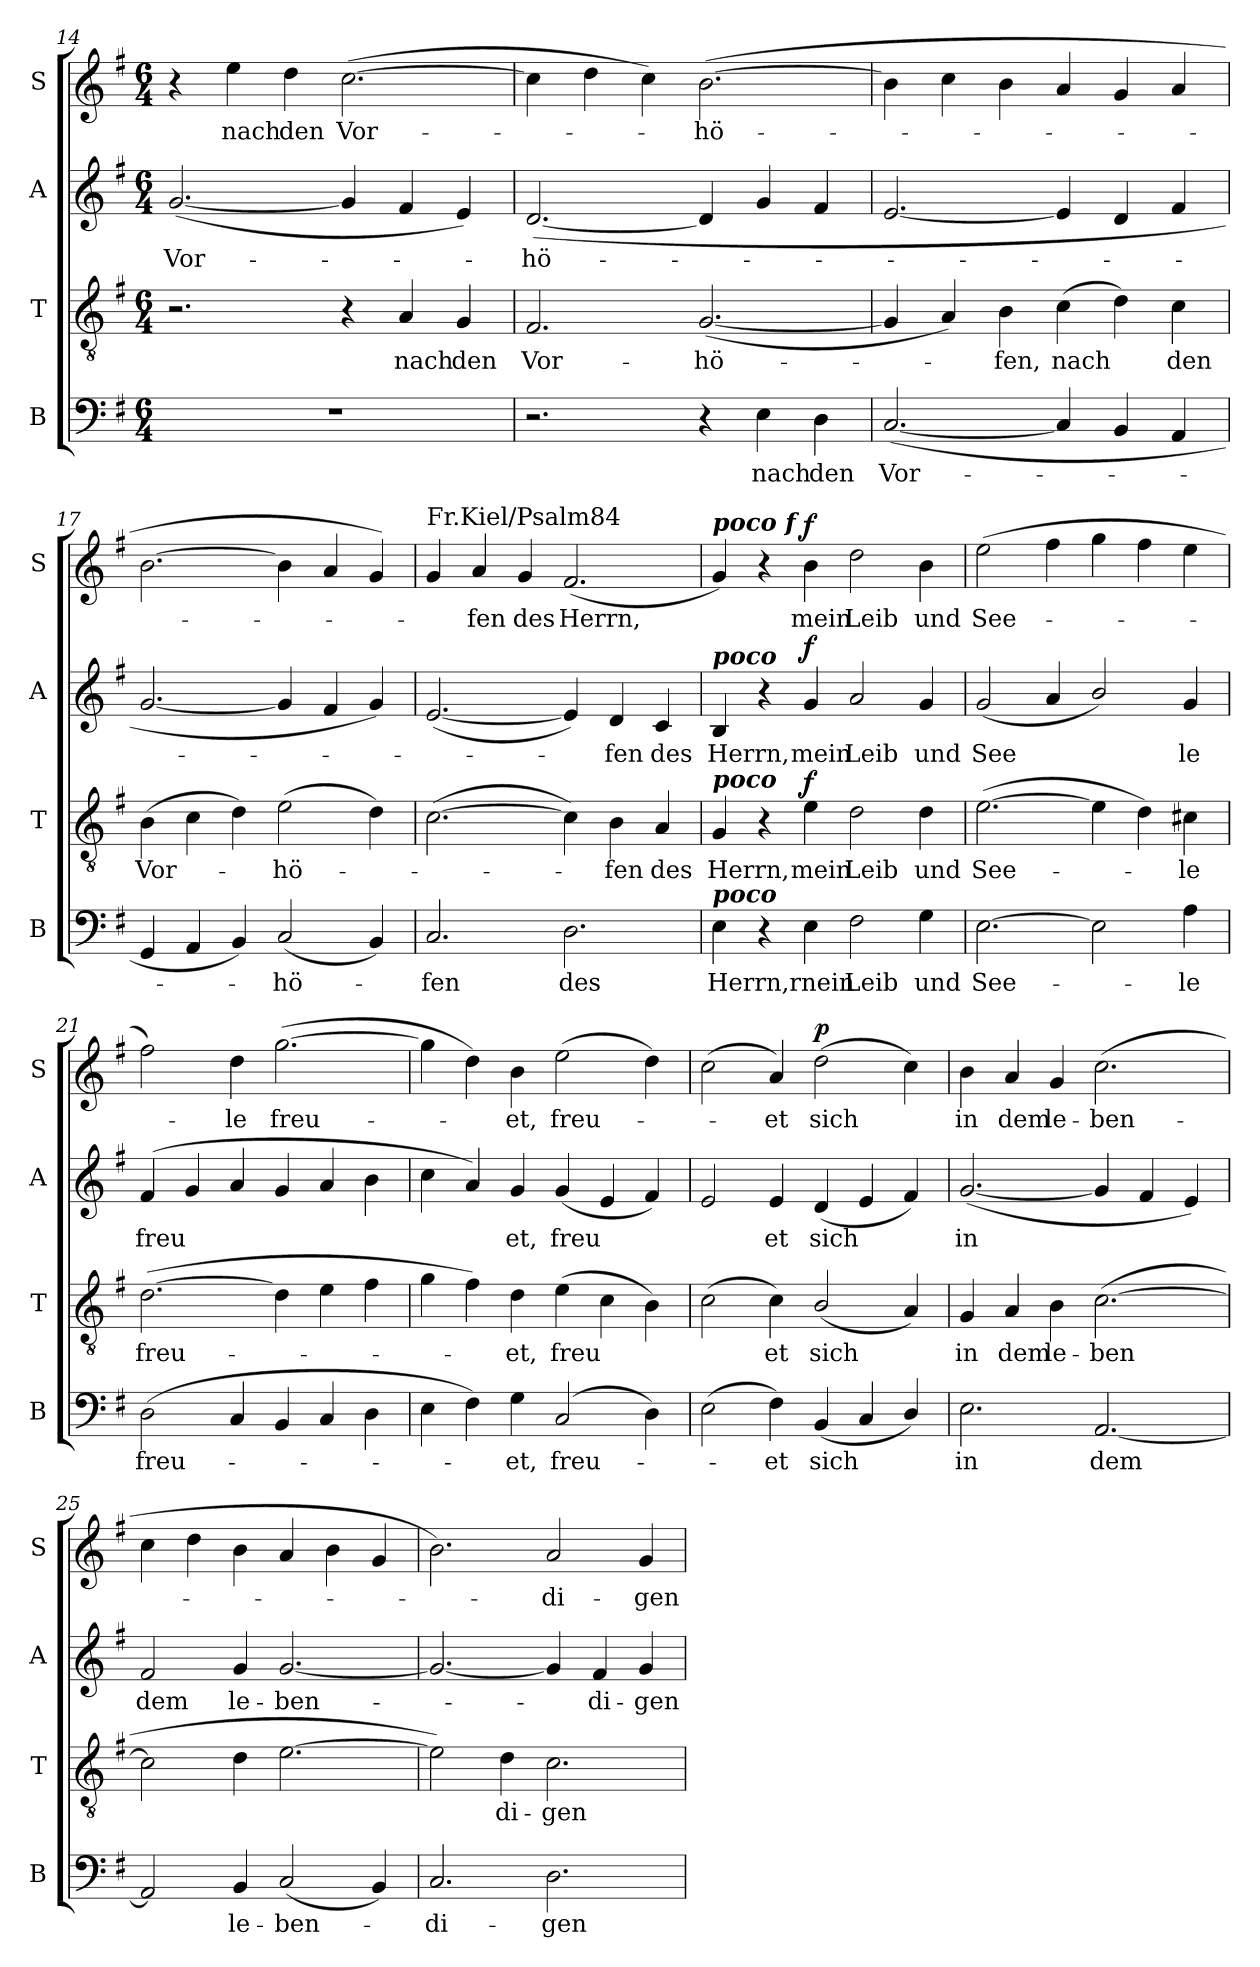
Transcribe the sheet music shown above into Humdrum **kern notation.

**kern	**text	**kern	**text	**dynam	**kern	**text	**dynam	**kern	**text	**dynam
*part4	*part4	*part3	*part3	*part3	*part2	*part2	*part2	*part1	*part1	*part1
*staff4	*staff4	*staff3	*staff3	*staff3	*staff2	*staff2	*staff2	*staff1	*staff1	*staff1
*I"B	*	*I"T	*	*	*I"A	*	*	*I"S	*	*
*I'B	*	*I'T	*	*	*I'A	*	*	*I'S	*	*
!!LO:PB:g=z
*clefF4	*	*clefGv2	*	*	*clefG2	*	*	*clefG2	*	*
*k[f#]	*	*k[f#]	*	*	*k[f#]	*	*	*k[f#]	*	*
*M6/4	*	*M6/4	*	*	*M6/4	*	*	*M6/4	*	*
=14	=14	=14	=14	=14	=14	=14	=14	=14	=14	=14
!	!	!	!	!	!	!LO:LY:b	!	!	!	!
1.r	.	2.r	.	.	([2.g/	Vor-	.	4r	.	.
!	!	!	!	!	!	!	!	!	!LO:LY:b	!
.	.	.	.	.	.	.	.	4ee\	nach	.
!	!	!	!	!	!	!	!	!	!LO:LY:b	!
.	.	.	.	.	.	.	.	4dd\	den	.
!	!	!	!	!	!	!	!	!	!LO:LY:b	!
.	.	4r	.	.	4g/]	.	.	([2.cc\	Vor-	.
!	!	!	!LO:LY:b	!	!	!	!	!	!	!
.	.	4A/	nach	.	4f#/	.	.	.	.	.
!	!	!	!LO:LY:b	!	!	!	!	!	!	!
.	.	4G/	den	.	4e/)	.	.	.	.	.
=15	=15	=15	=15	=15	=15	=15	=15	=15	=15	=15
!	!	!	!LO:LY:b	!	!	!LO:LY:b	!	!	!	!
2.r	.	2.F#/	Vor-	.	([2.d/	hö-	.	4cc\]	.	.
.	.	.	.	.	.	.	.	4dd\	.	.
.	.	.	.	.	.	.	.	4cc\)	.	.
!	!	!	!LO:LY:b	!	!	!	!	!	!LO:LY:b	!
4r	.	([2.G/	hö-	.	4d/]	.	.	([2.b\	hö-	.
!	!LO:LY:b	!	!	!	!	!	!	!	!	!
4E\	nach	.	.	.	4g/	.	.	.	.	.
!	!LO:LY:b	!	!	!	!	!	!	!	!	!
4D\	den	.	.	.	4f#/	.	.	.	.	.
=16	=16	=16	=16	=16	=16	=16	=16	=16	=16	=16
!	!LO:LY:b	!	!	!	!	!	!	!	!	!
([2.C/	Vor-	4G/]	.	.	[2.e/	.	.	4b\]	.	.
.	.	4A/)	.	.	.	.	.	4cc\	.	.
!	!	!	!LO:LY:b	!	!	!	!	!	!	!
.	.	4B\	fen,	.	.	.	.	4b\	.	.
!	!	!	!LO:LY:b	!	!	!	!	!	!	!
4C/]	.	(4c\	nach	.	4e/]	.	.	4a/	.	.
4BB/	.	4d\)	.	.	4d/	.	.	4g/	.	.
!	!	!	!LO:LY:b	!	!	!	!	!	!	!
4AA/	.	4c\	den	.	4f#/	.	.	4a/	.	.
=17	=17	=17	=17	=17	=17	=17	=17	=17	=17	=17
!	!	!	!LO:LY:b	!	!	!	!	!	!	!
4GG/	.	(4B\	Vor-	.	[2.g/	.	.	[2.b\	.	.
4AA/	.	4c\	.	.	.	.	.	.	.	.
4BB/)	.	4d\)	.	.	.	.	.	.	.	.
!	!LO:LY:b	!	!LO:LY:b	!	!	!	!	!	!	!
(2C/	hö-	(2e\	hö-	.	4g/]	.	.	4b\]	.	.
.	.	.	.	.	4f#/	.	.	4a/	.	.
4BB/)	.	4d\)	.	.	4g/)	.	.	4g/)	.	.
!!LO:LB:g=z
=18	=18	=18	=18	=18	=18	=18	=18	=18	=18	=18
!	!	!	!	!	!	!	!	!LO:TX:a:t=Fr.Kiel/Psalm84	!	!
!	!LO:LY:b	!	!	!	!	!	!	!	!	!
2.C/	-fen	([2.c\	.	.	([2.e/	.	.	4g/	.	.
!	!	!	!	!	!	!	!	!	!LO:LY:b	!
.	.	.	.	.	.	.	.	4a/	fen	.
!	!	!	!	!	!	!	!	!	!LO:LY:b	!
.	.	.	.	.	.	.	.	4g/	des	.
!	!LO:LY:b	!	!	!	!	!	!	!	!LO:LY:b	!
2.D\	des	4c\])	.	.	4e/])	.	.	(2.f#/	Herrn,	.
!	!	!	!LO:LY:b	!	!	!LO:LY:b	!	!	!	!
.	.	4B\	fen	.	4d/	fen	.	.	.	.
!	!	!	!LO:LY:b	!	!	!LO:LY:b	!	!	!	!
.	.	4A/	des	.	4c/	des	.	.	.	.
=19	=19	=19	=19	=19	=19	=19	=19	=19	=19	=19
!	!	!	!	!	!	!	!	!LO:TX:a:Bi:t=poco f	!	!
!	!	!	!	!	!LO:TX:a:Bi:t=poco	!	!	!	!	!
!	!	!LO:TX:a:Bi:t=poco	!	!	!	!	!	!	!	!
!LO:TX:a:Bi:t=poco	!	!	!	!	!	!	!	!	!	!
!	!LO:LY:b	!	!LO:LY:b	!	!	!LO:LY:b	!	!	!	!
4E\	Herrn,	4G/	Herrn,	.	4B/	Herrn,	.	4g/)	.	.
4r	.	4r	.	.	4r	.	.	4r	.	.
!	!LO:LY:b	!	!LO:LY:b	!LO:DY:b	!	!LO:LY:b	!LO:DY:b	!	!LO:LY:b	!LO:DY:b
4E\	rnein	4e\	mein	f	4g/	mein	f	4b\	mein	f
!	!LO:LY:b	!	!LO:LY:b	!	!	!LO:LY:b	!	!	!LO:LY:b	!
2F#\	Leib	2d\	Leib	.	2a/	Leib	.	2dd\	Leib	.
!	!LO:LY:b	!	!LO:LY:b	!	!	!LO:LY:b	!	!	!LO:LY:b	!
4G\	und	4d\	und	.	4g/	und	.	4b\	und	.
=20	=20	=20	=20	=20	=20	=20	=20	=20	=20	=20
!	!LO:LY:b	!	!LO:LY:b	!	!	!LO:LY:b	!	!	!LO:LY:b	!
[2.E\	See-	([2.e\	See-	.	(2g/	See	.	(2ee\	See-	.
.	.	.	.	.	4a/	.	.	4ff#\	.	.
2E\]	.	4e\]	.	.	2b/)	.	.	4gg\	.	.
.	.	4d\)	.	.	.	.	.	4ff#\	.	.
!	!LO:LY:b	!	!LO:LY:b	!	!	!LO:LY:b	!	!	!	!
4A\	le	4c#X\	le	.	4g/	le	.	4ee\	.	.
=21	=21	=21	=21	=21	=21	=21	=21	=21	=21	=21
!	!LO:LY:b	!	!LO:LY:b	!	!	!LO:LY:b	!	!	!	!
(2D\	freu-	([2.d\	freu-	.	(4f#/	freu	.	2ff#\)	.	.
.	.	.	.	.	4g/	.	.	.	.	.
!	!	!	!	!	!	!	!	!	!LO:LY:b	!
4C/	.	.	.	.	4a/	.	.	4dd\	le	.
!	!	!	!	!	!	!	!	!	!LO:LY:b	!
4BB/	.	4d\]	.	.	4g/	.	.	([2.gg\	freu-	.
4C/	.	4e\	.	.	4a/	.	.	.	.	.
4D\	.	4f#\	.	.	4b\	.	.	.	.	.
=22	=22	=22	=22	=22	=22	=22	=22	=22	=22	=22
4E\	.	4g\	.	.	4cc\	.	.	4gg\]	.	.
4F#\)	.	4f#\)	.	.	4a/)	.	.	4dd\)	.	.
!	!LO:LY:b	!	!LO:LY:b	!	!	!LO:LY:b	!	!	!LO:LY:b	!
4G\	et,	4d\	et,	.	4g/	et,	.	4b\	et,	.
!	!LO:LY:b	!	!LO:LY:b	!	!	!LO:LY:b	!	!	!LO:LY:b	!
(2C/	freu-	(4e\	freu	.	(4g/	freu	.	(2ee\	freu-	.
.	.	4c\	.	.	4e/	.	.	.	.	.
4D\)	.	4B\)	.	.	4f#/)	.	.	4dd\)	.	.
!!LO:LB:g=z
=23	=23	=23	=23	=23	=23	=23	=23	=23	=23	=23
(2E\	.	(2c\	.	.	2e/	.	.	(2cc\	.	.
!	!LO:LY:b	!	!LO:LY:b	!	!	!LO:LY:b	!	!	!LO:LY:b	!
4F#\)	et	4c\)	et	.	4e/	et	.	4a/)	et	.
!	!LO:LY:b	!	!LO:LY:b	!	!	!LO:LY:b	!	!	!LO:LY:b	!LO:DY:b
(4BB/	sich	(2B/	sich	.	(4d/	sich	.	(2dd\	sich	p
4C/	.	.	.	.	4e/	.	.	.	.	.
4D/)	.	4A/)	.	.	4f#/)	.	.	4cc\)	.	.
=24	=24	=24	=24	=24	=24	=24	=24	=24	=24	=24
!	!LO:LY:b	!	!LO:LY:b	!	!	!LO:LY:b	!	!	!LO:LY:b	!
2.E\	in	4G/	in	.	([2.g/	in	.	4b\	in	.
!	!	!	!LO:LY:b	!	!	!	!	!	!LO:LY:b	!
.	.	4A/	dem	.	.	.	.	4a/	dem	.
!	!	!	!LO:LY:b	!	!	!	!	!	!LO:LY:b	!
.	.	4B\	le-	.	.	.	.	4g/	le-	.
!	!LO:LY:b	!	!LO:LY:b	!	!	!	!	!	!LO:LY:b	!
[2.AA/	dem	([2.c\	ben	.	4g/]	.	.	(2.cc\	ben-	.
.	.	.	.	.	4f#/	.	.	.	.	.
.	.	.	.	.	4e/)	.	.	.	.	.
=25	=25	=25	=25	=25	=25	=25	=25	=25	=25	=25
!	!	!	!	!	!	!LO:LY:b	!	!	!	!
2AA/]	.	2c\]	.	.	2f#/	dem	.	4cc\	.	.
.	.	.	.	.	.	.	.	4dd\	.	.
!	!LO:LY:b	!	!	!	!	!LO:LY:b	!	!	!	!
4BB/	le-	4d\	.	.	4g/	le-	.	4b\	.	.
!	!LO:LY:b	!	!	!	!	!LO:LY:b	!	!	!	!
(2C/	ben-	[2.e\	.	.	[2.g/	ben-	.	4a/	.	.
.	.	.	.	.	.	.	.	4b\	.	.
4BB/)	.	.	.	.	.	.	.	4g/	.	.
=26	=26	=26	=26	=26	=26	=26	=26	=26	=26	=26
!	!LO:LY:b	!	!	!	!	!	!	!	!	!
2.C/	di-	2e\])	.	.	2.g/_	.	.	2.b\)	.	.
!	!	!	!LO:LY:b	!	!	!	!	!	!	!
.	.	4d\	di-	.	.	.	.	.	.	.
!	!LO:LY:b	!	!LO:LY:b	!	!	!	!	!	!LO:LY:b	!
2.D\	gen	2.c\	gen	.	4g/]	.	.	2a/	di-	.
!	!	!	!	!	!	!LO:LY:b	!	!	!	!
.	.	.	.	.	4f#/	di-	.	.	.	.
!	!	!	!	!	!	!LO:LY:b	!	!	!LO:LY:b	!
.	.	.	.	.	4g/	gen	.	4g/	gen	.
=	=	=	=	=	=	=	=	=	=	=
*-	*-	*-	*-	*-	*-	*-	*-	*-	*-	*-
